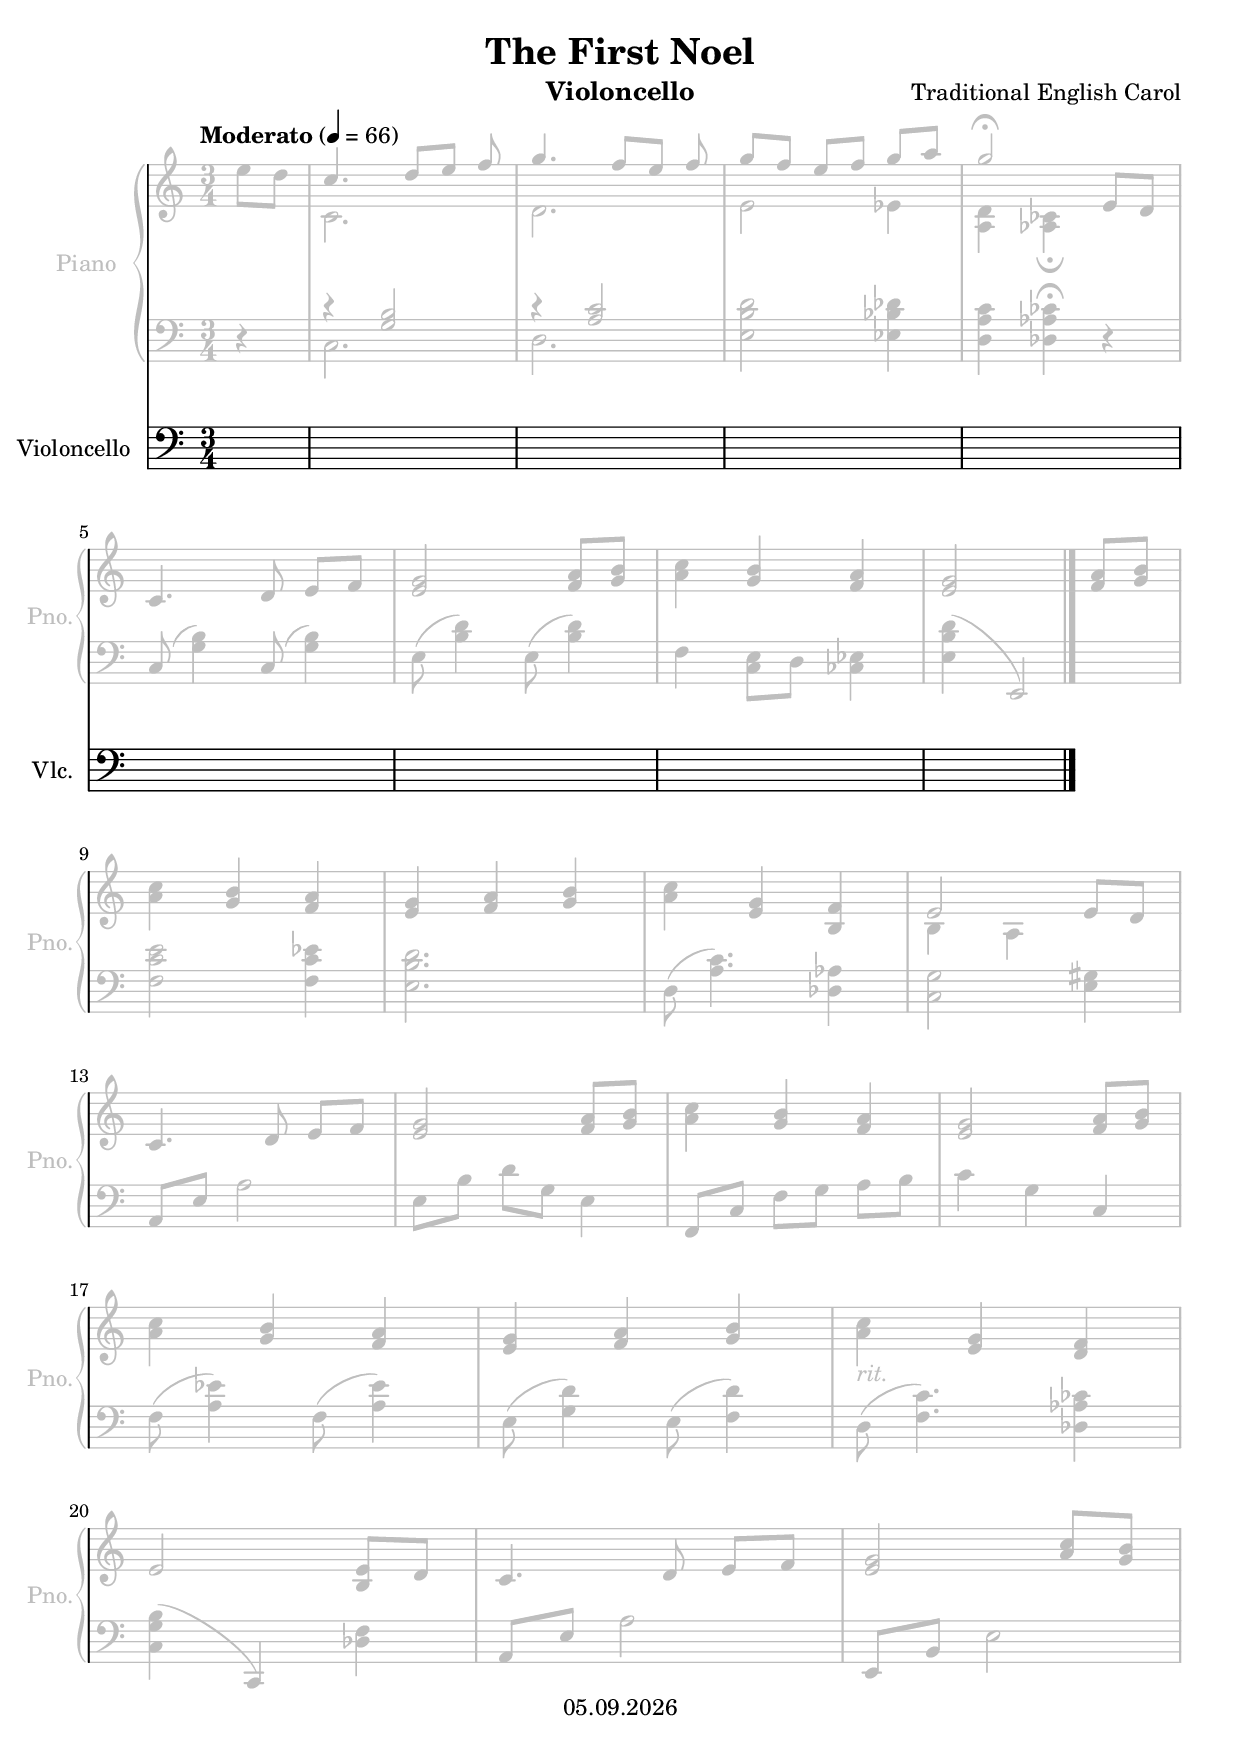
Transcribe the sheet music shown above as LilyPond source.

\version "2.18.2"

\include "../globals.ily"
\version "2.18.2"

\include "../globals.ily"

pianoTreble = \relative c'' { 
  \globalSettings
  \clef treble
  e8 d | << {c4. d8[ e] f} \\ { c,2. }>> | << {g''4. f8[ e] f}\\{d,2.} >> | << {g'8 f e[ f] g a} \\ { e,2 es4 } >> | << { g'2\fermata e,8 d } \\ {<a d>4 <as ces>4\fermata s} >> | \break 
  %5
  c4. d8 e[ f] | <e g>2 <f a>8 <g b> | <a c>4 <g b> <f a> | <e g>2 <f a>8 <g b> | \break
  %9
  <a c>4 <g b> <f a> | <e g> <f a> <g b> | <a c> <e g> <b f'> | <<{e2 e8 d}\\{b4 a s}>> | \break
  %13
  c4. d8 e[ f] | <e g>2 <f a>8 <g b> | <a c>4 <g b> <f a> | <e g>2 <f a>8 <g b> | \break
  %17
  <a c>4 <g b> <f a> | <e g> <f a> <g b> | <a c>_\markup{ \italic "rit." } <e g> <d f> | \break
  %20
  e2 <b e>8 d | c4. d8 e[ f] | <e g>2 <a c>8 <g b> | \break
  %23
  <f a>2 <f a>4 | <e g>2. | <e c'>4 <d b'> <c a'> | <b g'> <c a'> <f b> | \break 
  %27
  <e c'> <e g> <b f'> | <a e'>2. | <bes' es g>2. | <a d e g>2\fermata s4
  \bar "|." 
}

pianoBass = \relative c {
  \globalSettings
  \clef bass
  r4 |
  <<{r4 <g' b>2}\\{c,2.}>> |
  <<{r4 <a' c>2}\\{d,2.}>> |
  <e b' d>2 <es bes' des>4 |
  <d a' c>4 <des as' ces>\fermata r | \break
  %5
  c8( <g' b>4) c,8( <g' b>4) |
  e8( <b' d>4) e,8( <b' d>4) |
  f4 <c e>8 d <ces es>4 |
  <e b' d>4( e,2) | \break
  %9
  <f' c' e>2 <f c' es>4 |
  <e b' d>2. |
  d8( <a' c>4.) <des, as'>4 | 
  <c g'>2 <e gis>4 | \break
  %13
  a,8 e' a2 |
  e8 b' d[ g,] e4 |
  f,8 c' f[ g] a b |
  c4 g c, | \break
  %17
  f8( <a es'>4) f8( <a es'>4) |
  e8( <g d'>4) e8( <f d'>4) |
  d8( <f c'>4.) <des as' ces>4 | \break
  %20
  <c g' b>4( c,) <des' f> |
  a8 e' a2 |
  e,8 b' e2 | 
  f,8 c' f[ g] a b |
  d4 c g |
  a g f |
  e f d | \break
  %27
  e8 f g4 <des as'> |
  <c g'>2( c,4) |
  des8 as' des[ f] as des |
  <c, g' c>4 c,\fermata s |
\bar "|." }

\version "2.18.2"

\include "../globals.ily"

celloVoiceI = \relative c' { \voiceOne s1 | s1 | s1 | s1 | s1 | s1 | \bar "|." }
celloVoiceII = \relative c' { \voiceTwo s1 | s1 | s1 | s1 | s1 | s1 | \bar "|." }

cello = \new Voice {
  \globalSettings
  \clef bass 
  << \celloVoiceI \\ \celloVoiceII >>
}


\header {
  instrument = "Violoncello"
}

\score {
  <<            
	\new PianoStaff \with { instrumentName = "Piano" shortInstrumentName = "Pno." } {
	\applyContext #(override-color-for-all-grobs (x11-color 'gray))
	<< \new Staff { \pianoTreble } \new Staff { \pianoBass } >>
	}    
    
    \new Staff \with { instrumentName = "Violoncello" shortInstrumentName = "Vlc." } { \cello }
  >>
  \layout { 
    indent = 1.5\cm
    short-indent = 0.5\cm
  }
}
